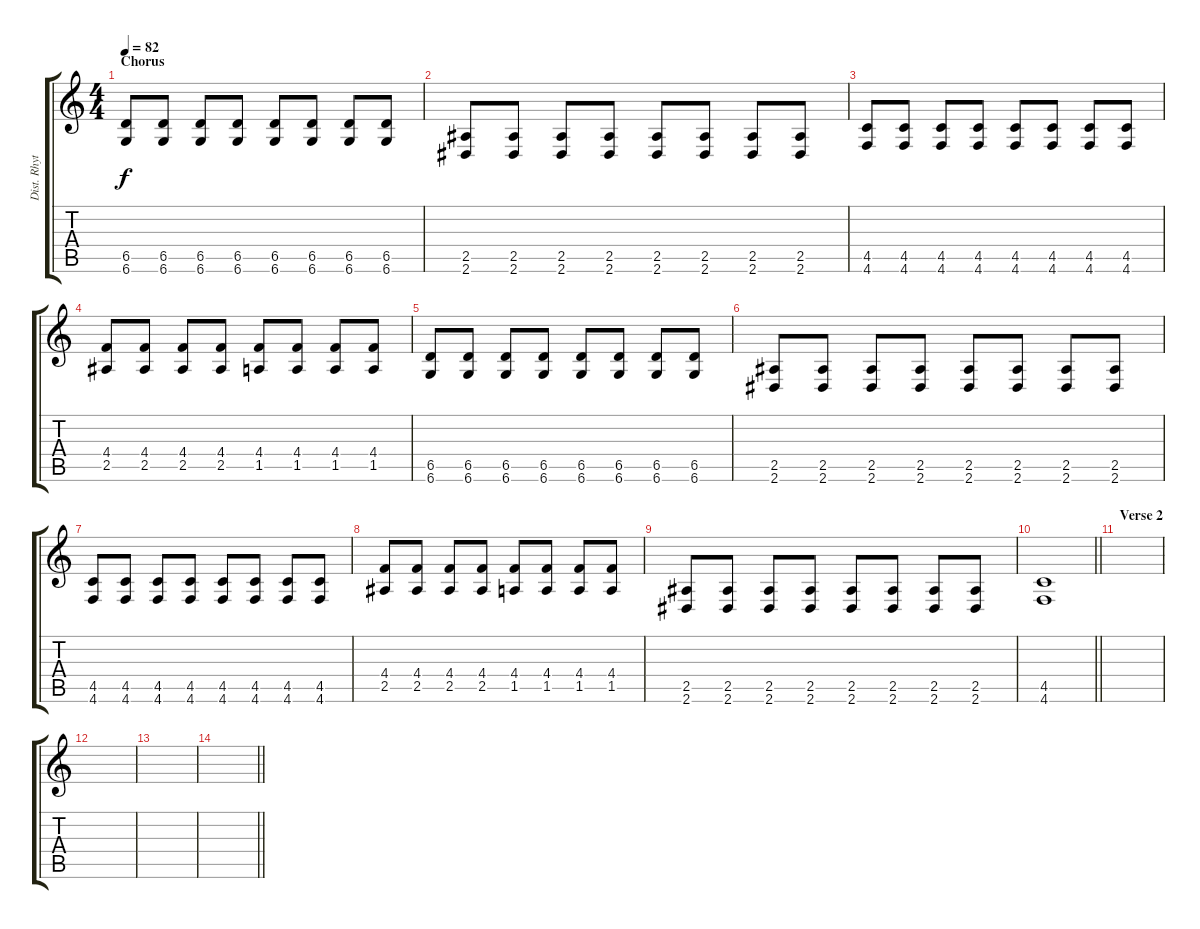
\track ("Dist. Rhytm Guitar [L]" "Dist. Rhyt") {instrument distortionguitar}
\staff {score tabs}
\tuning (Eb4 Bb3 Gb3 Db3 Ab2 Db2) {hide}
\ts (4 4)
\section ("" "Chorus")
\tempo 82
\clef g2
\ks c
(6.5 6.6).8{dy f} (6.5 6.6).8 (6.5 6.6).8 (6.5 6.6).8 (6.5 6.6).8 (6.5 6.6).8 (6.5 6.6).8 (6.5 6.6).8 |
(2.5 2.6).8 (2.5 2.6).8 (2.5 2.6).8 (2.5 2.6).8 (2.5 2.6).8 (2.5 2.6).8 (2.5 2.6).8 (2.5 2.6).8 |
(4.5 4.6).8 (4.5 4.6).8 (4.5 4.6).8 (4.5 4.6).8 (4.5 4.6).8 (4.5 4.6).8 (4.5 4.6).8 (4.5 4.6).8 |
(4.4 2.5).8 (4.4 2.5).8 (4.4 2.5).8 (4.4 2.5).8 (4.4 1.5).8 (4.4 1.5).8 (4.4 1.5).8 (4.4 1.5).8 |
(6.5 6.6).8 (6.5 6.6).8 (6.5 6.6).8 (6.5 6.6).8 (6.5 6.6).8 (6.5 6.6).8 (6.5 6.6).8 (6.5 6.6).8 |
(2.5 2.6).8 (2.5 2.6).8 (2.5 2.6).8 (2.5 2.6).8 (2.5 2.6).8 (2.5 2.6).8 (2.5 2.6).8 (2.5 2.6).8 |
(4.5 4.6).8 (4.5 4.6).8 (4.5 4.6).8 (4.5 4.6).8 (4.5 4.6).8 (4.5 4.6).8 (4.5 4.6).8 (4.5 4.6).8 |
(4.4 2.5).8 (4.4 2.5).8 (4.4 2.5).8 (4.4 2.5).8 (4.4 1.5).8 (4.4 1.5).8 (4.4 1.5).8 (4.4 1.5).8 |
(2.5 2.6).8 (2.5 2.6).8 (2.5 2.6).8 (2.5 2.6).8 (2.5 2.6).8 (2.5 2.6).8 (2.5 2.6).8 (2.5 2.6).8 |
\barLineRight lightlight
(4.5 4.6).1 |
\section ("" "Verse 2")
|
|
|
\barLineRight lightlight
